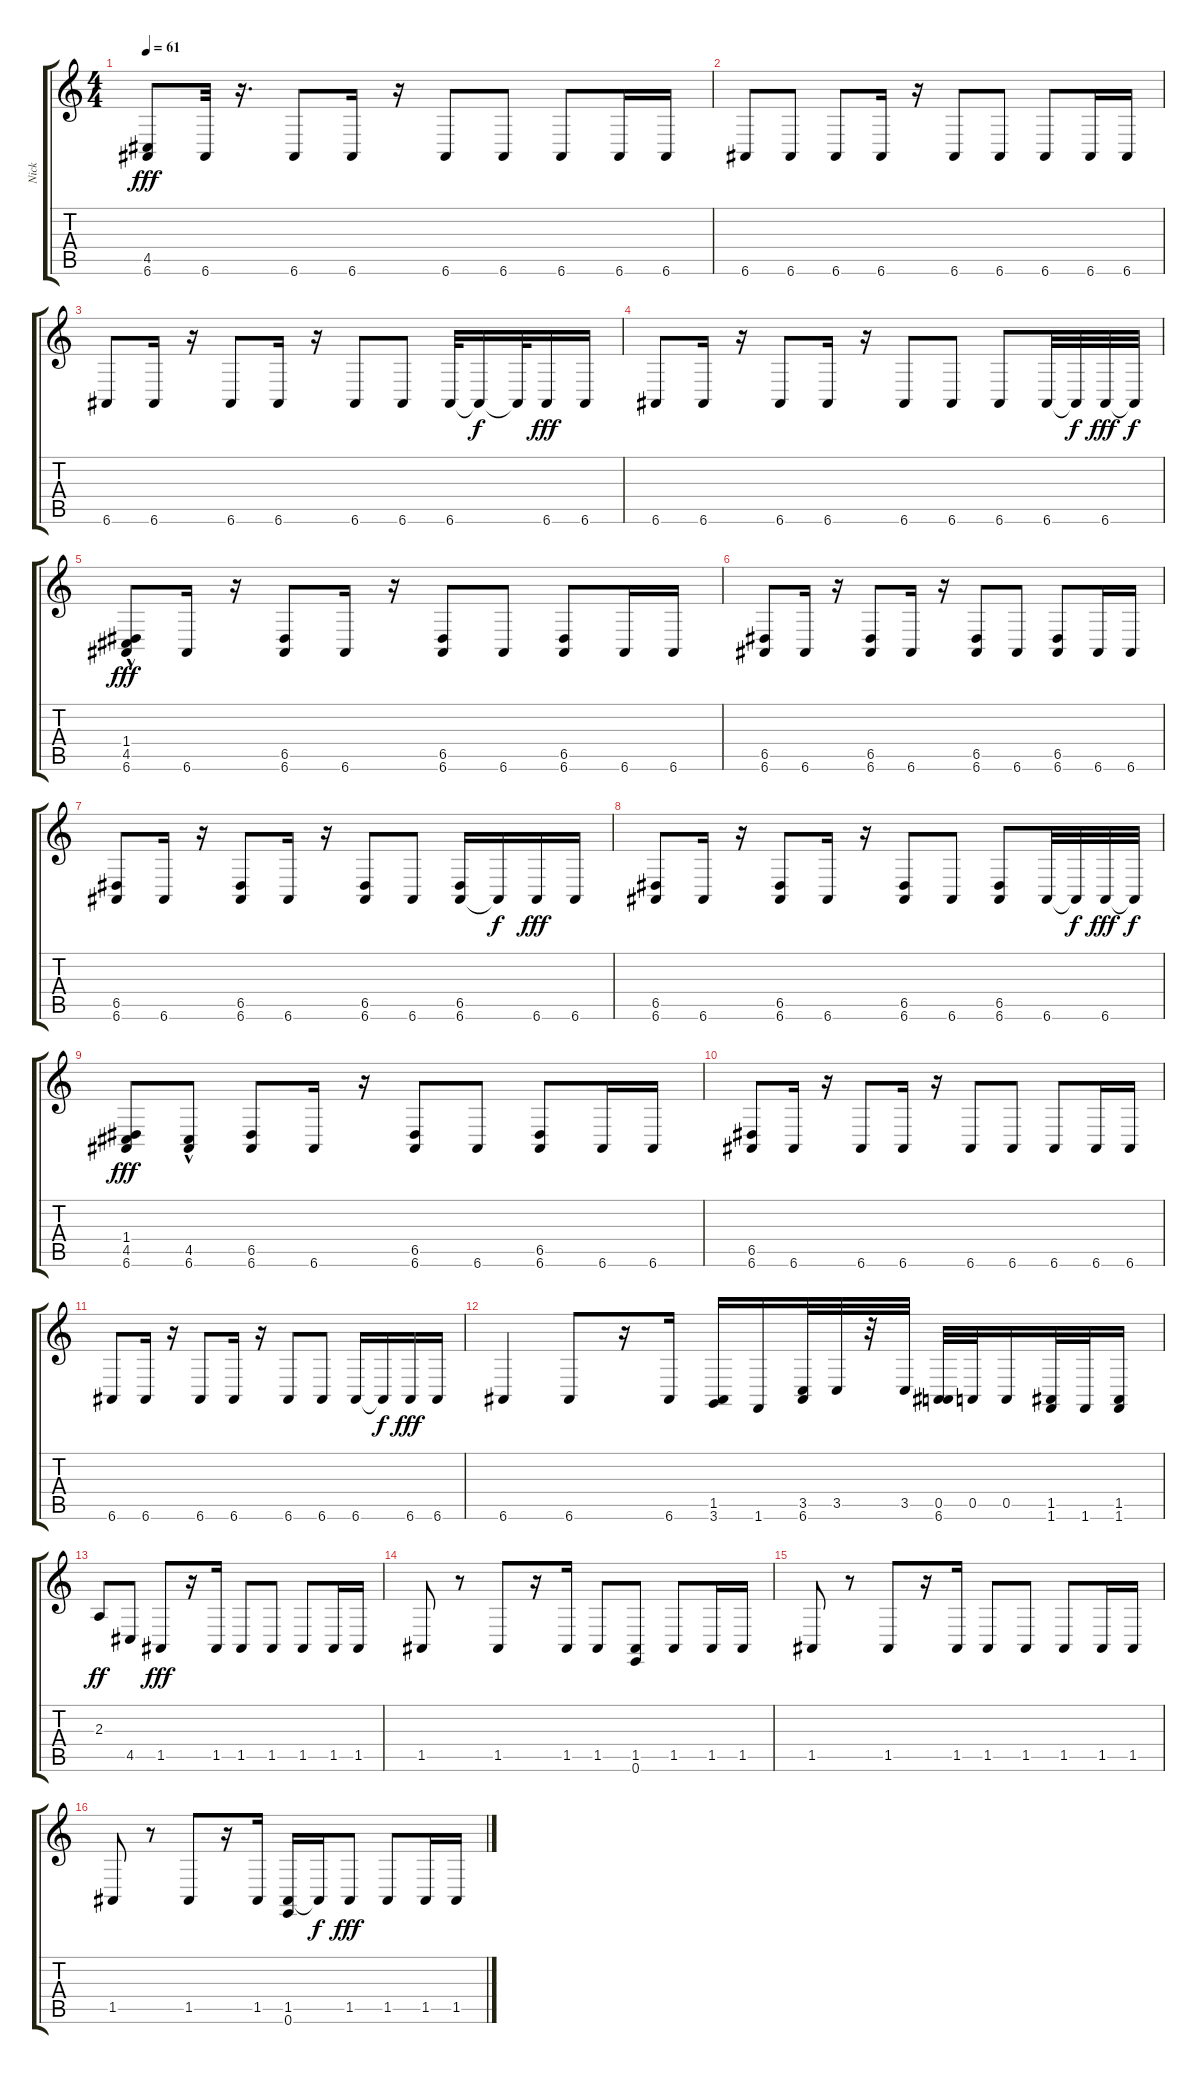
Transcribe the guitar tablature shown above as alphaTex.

\track ("Nick" "Nick") {instrument acousticgrandpiano}
\staff {score tabs}
\tuning (E4 B3 G3 D3 A2 E2) {hide}
\ts (4 4)
\tempo 61
\clef g2
\ks c
(4.5 6.6).8{dy fff} 6.6.32 r.16{d} 6.6.8{volume 14} 6.6.16 r.16 6.6.8 6.6.8 6.6.8 6.6.16 6.6.16 |
6.6.8 6.6.8 6.6.8 6.6.16 r.16 6.6.8 6.6.8 6.6.8 6.6.16 6.6.16 |
6.6.8 6.6.16 r.16 6.6.8 6.6.16 r.16 6.6.8 6.6.8 6.6.32 6.6{t}.16{dy f} 6.6{t}.32 6.6.16{dy fff} 6.6.16 |
6.6.8 6.6.16 r.16 6.6.8 6.6.16 r.16 6.6.8 6.6.8 6.6.8 6.6.32 6.6{t}.32{dy f} 6.6.32{dy fff} 6.6{t}.32{dy f} |
(1.4 4.5{hac} 6.6).8{dy fff} 6.6.16 r.16 (6.5 6.6).8 6.6.16 r.16 (6.5 6.6).8 6.6.8 (6.5 6.6).8 6.6.16 6.6.16 |
(6.5 6.6).8 6.6.16 r.16 (6.5 6.6).8 6.6.16 r.16 (6.5 6.6).8 6.6.8 (6.5 6.6).8 6.6.16 6.6.16 |
(6.5 6.6).8 6.6.16 r.16 (6.5 6.6).8 6.6.16 r.16 (6.5 6.6).8 6.6.8 (6.5 6.6).16 6.6{t}.16{dy f} 6.6.16{dy fff} 6.6.16 |
(6.5 6.6).8 6.6.16 r.16 (6.5 6.6).8 6.6.16 r.16 (6.5 6.6).8 6.6.8 (6.5 6.6).8 6.6.32 6.6{t}.32{dy f} 6.6.32{dy fff} 6.6{t}.32{dy f} |
(1.4 4.5 6.6).8{dy fff} (4.5{hac} 6.6).8 (6.5 6.6).8 6.6.16 r.16 (6.5 6.6).8 6.6.8 (6.5 6.6).8 6.6.16 6.6.16 |
(6.5 6.6).8 6.6.16 r.16 6.6.8 6.6.16 r.16 6.6.8 6.6.8 6.6.8 6.6.16 6.6.16 |
6.6.8 6.6.16 r.16 6.6.8 6.6.16 r.16 6.6.8 6.6.8 6.6.16 6.6{t}.16{dy f} 6.6.16{dy fff} 6.6.16 |
6.6.4 6.6.8 r.16 6.6.16 (1.5 3.6).16 1.6.16 (3.5 6.6).32 3.5.32 r.32 3.5.32 (0.5 6.6).32 0.5.32 0.5.16 (1.5 1.6).32 1.6.32 (1.5 1.6).16 |
2.3.8{dy ff} 4.5.8{volume 15} 1.5.8{dy fff} r.16 1.5.16 1.5.8 1.5.8 1.5.8 1.5.16 1.5.16 |
1.5.8 r.8 1.5.8 r.16 1.5.16 1.5.8 (1.5 0.6).8 1.5.8 1.5.16 1.5.16 |
1.5.8{volume 16} r.8 1.5.8 r.16 1.5.16 1.5.8 1.5.8 1.5.8 1.5.16 1.5.16 |
1.5.8 r.8 1.5.8 r.16 1.5.16 (1.5 0.6).16 1.5{t}.16{dy f} 1.5.8{dy fff} 1.5.8 1.5.16 1.5.16
